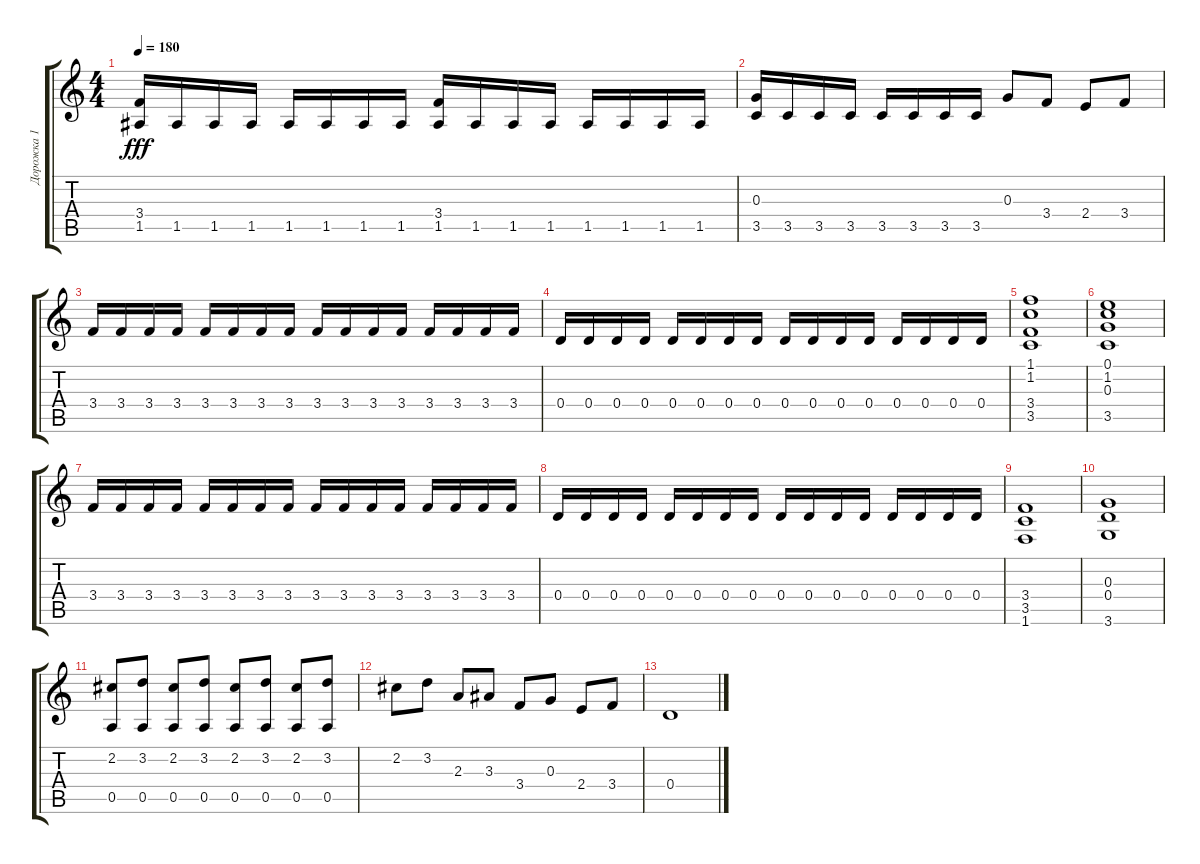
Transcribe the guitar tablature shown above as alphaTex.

\track ("Дорожка 1" "Дорожка 1") {instrument distortionguitar}
\staff {score tabs}
\tuning (E4 B3 G3 D3 A2 E2) {hide}
\ts (4 4)
\tempo 180
\clef g2
\ks c
(3.4 1.5).16{dy fff} 1.5.16 1.5.16 1.5.16 1.5.16 1.5.16 1.5.16 1.5.16 (3.4 1.5).16 1.5.16 1.5.16 1.5.16 1.5.16 1.5.16 1.5.16 1.5.16 |
(0.3 3.5).16 3.5.16 3.5.16 3.5.16 3.5.16 3.5.16 3.5.16 3.5.16 0.3.8 3.4.8 2.4.8 3.4.8 |
3.4.16 3.4.16 3.4.16 3.4.16 3.4.16 3.4.16 3.4.16 3.4.16 3.4.16 3.4.16 3.4.16 3.4.16 3.4.16 3.4.16 3.4.16 3.4.16 |
0.4.16 0.4.16 0.4.16 0.4.16 0.4.16 0.4.16 0.4.16 0.4.16 0.4.16 0.4.16 0.4.16 0.4.16 0.4.16 0.4.16 0.4.16 0.4.16 |
(1.1 1.2 3.4 3.5).1 |
(0.1 1.2 0.3 3.5).1 |
3.4.16 3.4.16 3.4.16 3.4.16 3.4.16 3.4.16 3.4.16 3.4.16 3.4.16 3.4.16 3.4.16 3.4.16 3.4.16 3.4.16 3.4.16 3.4.16 |
0.4.16 0.4.16 0.4.16 0.4.16 0.4.16 0.4.16 0.4.16 0.4.16 0.4.16 0.4.16 0.4.16 0.4.16 0.4.16 0.4.16 0.4.16 0.4.16 |
(3.4 3.5 1.6).1 |
(0.3 0.4 3.6).1 |
(2.2 0.5).8 (3.2 0.5).8 (2.2 0.5).8 (3.2 0.5).8 (2.2 0.5).8 (3.2 0.5).8 (2.2 0.5).8 (3.2 0.5).8 |
2.2.8 3.2.8 2.3.8 3.3.8 3.4.8 0.3.8 2.4.8 3.4.8 |
0.4.1
